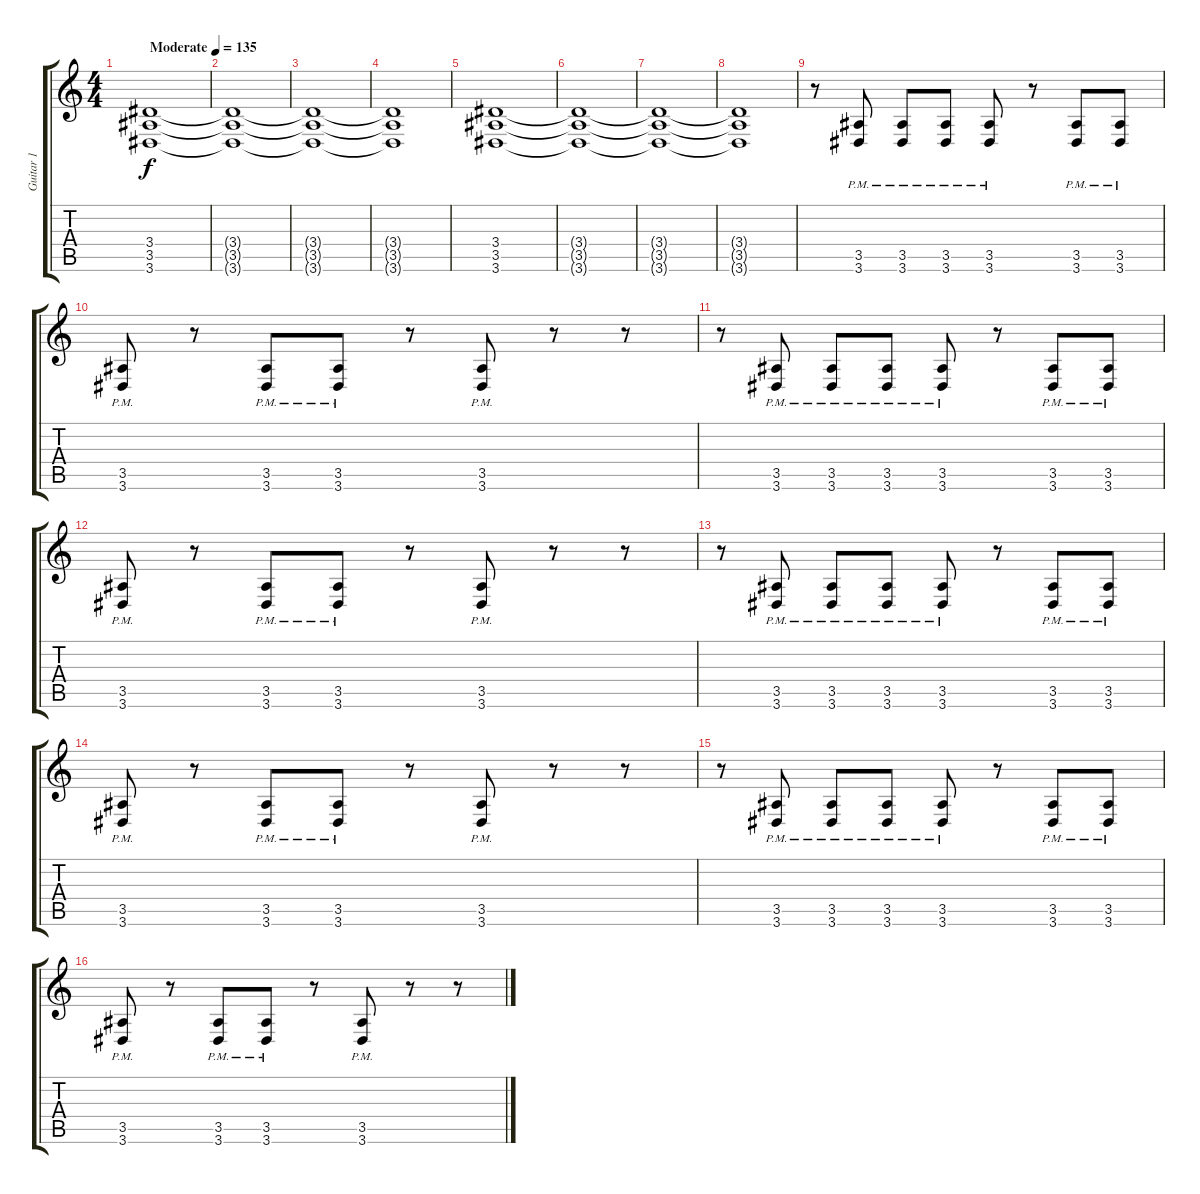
\track ("Guitar 1" "Guitar 1") {instrument distortionguitar}
\staff {score tabs}
\tuning (D4 A3 F3 C3 G2 C2) {hide}
\ts (4 4)
\tempo (135 "Moderate")
\clef g2
\ks c
(3.4 3.5 3.6).1{dy f instrument distortionguitar} |
(3.4{t} 3.5{t} 3.6{t}).1 |
(3.4{t} 3.5{t} 3.6{t}).1 |
(3.4{t} 3.5{t} 3.6{t}).1 |
(3.4 3.5 3.6).1 |
(3.4{t} 3.5{t} 3.6{t}).1 |
(3.4{t} 3.5{t} 3.6{t}).1 |
(3.4{t} 3.5{t} 3.6{t}).1 |
r.8 (3.5{pm} 3.6{pm}).8 (3.5{pm} 3.6{pm}).8 (3.5{pm} 3.6{pm}).8 (3.5{pm} 3.6{pm}).8 r.8 (3.5{pm} 3.6{pm}).8 (3.5{pm} 3.6{pm}).8 |
(3.5{pm} 3.6{pm}).8 r.8 (3.5{pm} 3.6{pm}).8 (3.5{pm} 3.6{pm}).8 r.8 (3.5{pm} 3.6{pm}).8 r.8 r.8 |
r.8 (3.5{pm} 3.6{pm}).8 (3.5{pm} 3.6{pm}).8 (3.5{pm} 3.6{pm}).8 (3.5{pm} 3.6{pm}).8 r.8 (3.5{pm} 3.6{pm}).8 (3.5{pm} 3.6{pm}).8 |
(3.5{pm} 3.6{pm}).8 r.8 (3.5{pm} 3.6{pm}).8 (3.5{pm} 3.6{pm}).8 r.8 (3.5{pm} 3.6{pm}).8 r.8 r.8 |
r.8 (3.5{pm} 3.6{pm}).8 (3.5{pm} 3.6{pm}).8 (3.5{pm} 3.6{pm}).8 (3.5{pm} 3.6{pm}).8 r.8 (3.5{pm} 3.6{pm}).8 (3.5{pm} 3.6{pm}).8 |
(3.5{pm} 3.6{pm}).8 r.8 (3.5{pm} 3.6{pm}).8 (3.5{pm} 3.6{pm}).8 r.8 (3.5{pm} 3.6{pm}).8 r.8 r.8 |
r.8 (3.5{pm} 3.6{pm}).8 (3.5{pm} 3.6{pm}).8 (3.5{pm} 3.6{pm}).8 (3.5{pm} 3.6{pm}).8 r.8 (3.5{pm} 3.6{pm}).8 (3.5{pm} 3.6{pm}).8 |
(3.5{pm} 3.6{pm}).8 r.8 (3.5{pm} 3.6{pm}).8 (3.5{pm} 3.6{pm}).8 r.8 (3.5{pm} 3.6{pm}).8 r.8 r.8
